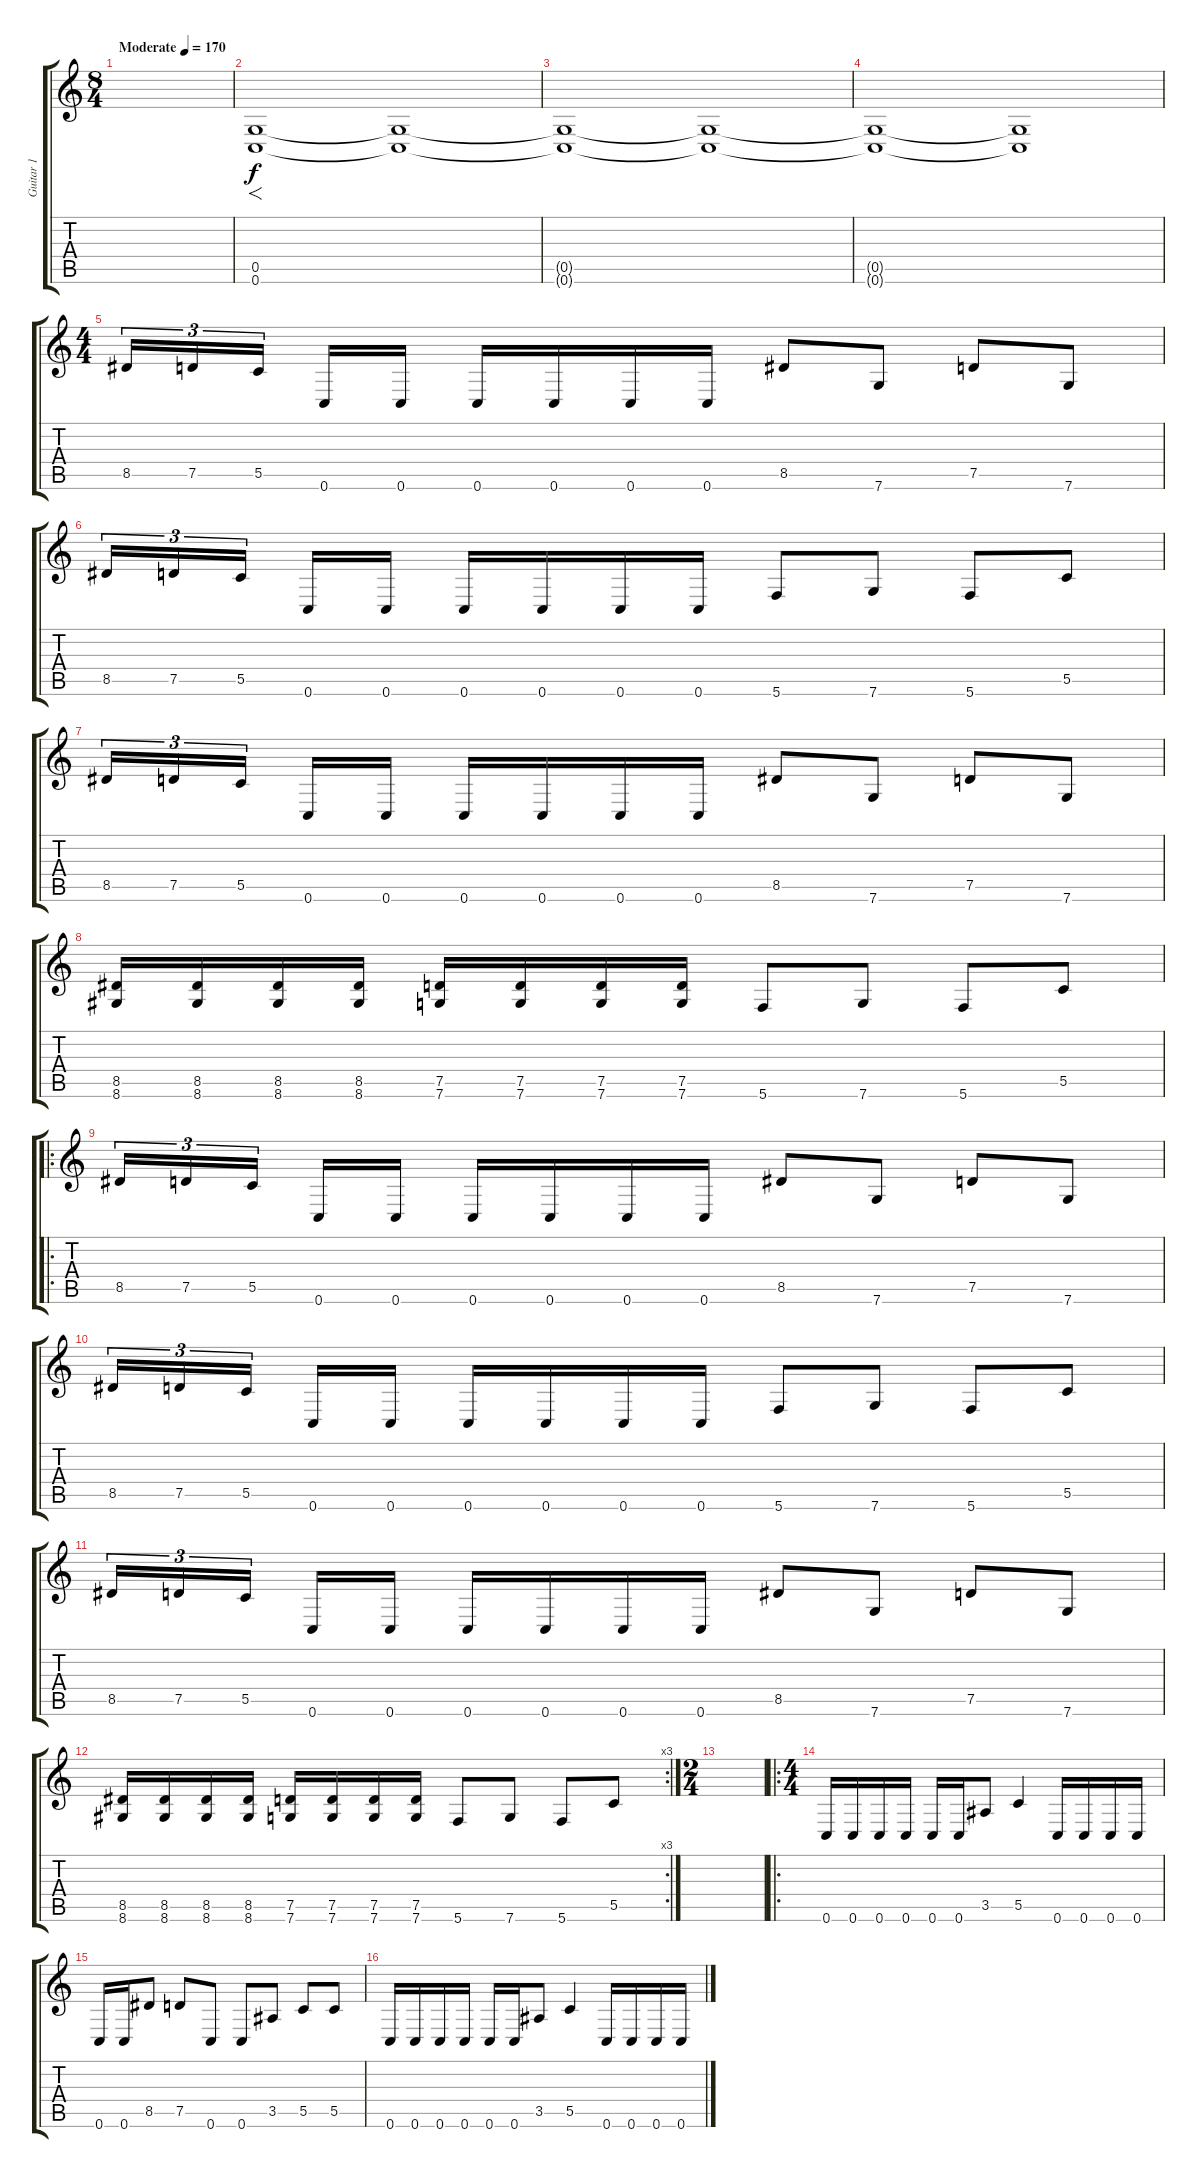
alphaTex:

\track ("Guitar 1" "Guitar 1") {instrument distortionguitar}
\staff {score tabs}
\tuning (D4 A3 F3 C3 G2 C2) {hide}
\ts (8 4)
\tempo (170 "Moderate")
\clef g2
\ks c
|
(0.5 0.6).1{f} (0.5{t} 0.6{t}).1 |
(0.5{t} 0.6{t}).1 (0.5{t} 0.6{t}).1 |
(0.5{t} 0.6{t}).1 (0.5{t} 0.6{t}).1 |
\ts (4 4)
8.5.16{tu (3 2)} 7.5.16{tu (3 2)} 5.5.16{tu (3 2) beam splitsecondary} 0.6.16 0.6.16 0.6.16 0.6.16 0.6.16 0.6.16 8.5.8 7.6.8 7.5.8 7.6.8 |
8.5.16{tu (3 2)} 7.5.16{tu (3 2)} 5.5.16{tu (3 2) beam splitsecondary} 0.6.16 0.6.16 0.6.16 0.6.16 0.6.16 0.6.16 5.6.8 7.6.8 5.6.8 5.5.8 |
8.5.16{tu (3 2)} 7.5.16{tu (3 2)} 5.5.16{tu (3 2) beam splitsecondary} 0.6.16 0.6.16 0.6.16 0.6.16 0.6.16 0.6.16 8.5.8 7.6.8 7.5.8 7.6.8 |
(8.5 8.6).16 (8.5 8.6).16 (8.5 8.6).16 (8.5 8.6).16 (7.5 7.6).16 (7.5 7.6).16 (7.5 7.6).16 (7.5 7.6).16 5.6.8 7.6.8 5.6.8 5.5.8 |
\ro
8.5.16{tu (3 2)} 7.5.16{tu (3 2)} 5.5.16{tu (3 2) beam splitsecondary} 0.6.16 0.6.16 0.6.16 0.6.16 0.6.16 0.6.16 8.5.8 7.6.8 7.5.8 7.6.8 |
8.5.16{tu (3 2)} 7.5.16{tu (3 2)} 5.5.16{tu (3 2) beam splitsecondary} 0.6.16 0.6.16 0.6.16 0.6.16 0.6.16 0.6.16 5.6.8 7.6.8 5.6.8 5.5.8 |
8.5.16{tu (3 2)} 7.5.16{tu (3 2)} 5.5.16{tu (3 2) beam splitsecondary} 0.6.16 0.6.16 0.6.16 0.6.16 0.6.16 0.6.16 8.5.8 7.6.8 7.5.8 7.6.8 |
\rc 3
(8.5 8.6).16 (8.5 8.6).16 (8.5 8.6).16 (8.5 8.6).16 (7.5 7.6).16 (7.5 7.6).16 (7.5 7.6).16 (7.5 7.6).16 5.6.8 7.6.8 5.6.8 5.5.8 |
\ts (2 4)
|
\ro
\ts (4 4)
0.6.16 0.6.16 0.6.16 0.6.16 0.6.16 0.6.16 3.5.8 5.5.4 0.6.16 0.6.16 0.6.16 0.6.16 |
0.6.16 0.6.16 8.5.8 7.5.8 0.6.8 0.6.8 3.5.8 5.5.8 5.5.8 |
0.6.16 0.6.16 0.6.16 0.6.16 0.6.16 0.6.16 3.5.8 5.5.4 0.6.16 0.6.16 0.6.16 0.6.16
